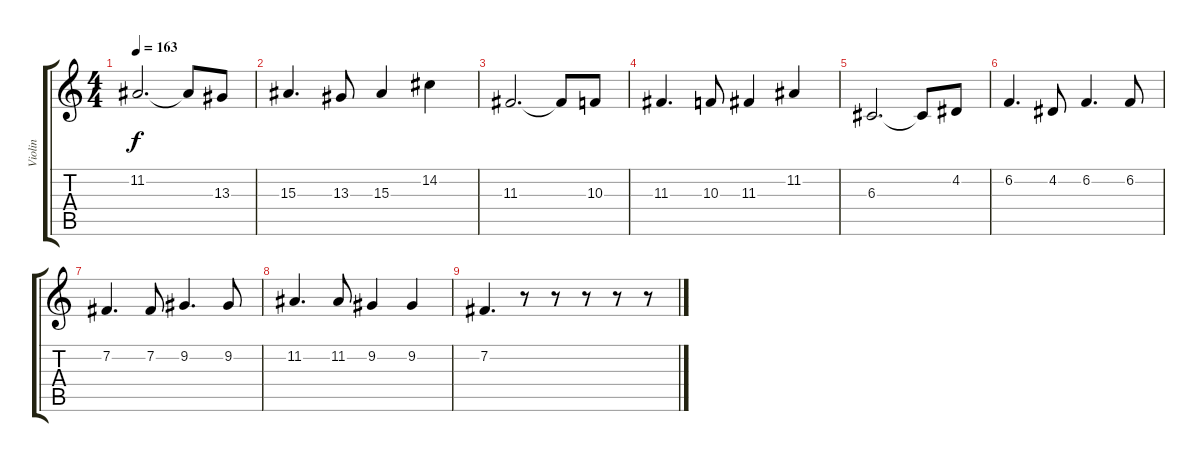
\track ("Violin" "Violin") {instrument violin}
\staff {score tabs}
\tuning (E4 B3 G3 D3 A2 E2) {hide}
\ts (4 4)
\tempo 163
\clef g2
\ks c
11.2.2{d dy f} 11.2{t}.8 13.3.8 |
15.3.4{d} 13.3.8 15.3.4 14.2.4 |
11.3.2{d} 11.3{t}.8 10.3.8 |
11.3.4{d} 10.3.8 11.3.4 11.2.4 |
6.3.2{d} 6.3{t}.8 4.2.8 |
6.2.4{d} 4.2.8 6.2.4{d} 6.2.8 |
7.2.4{d} 7.2.8 9.2.4{d} 9.2.8 |
11.2.4{d} 11.2.8 9.2.4 9.2.4 |
7.2.4{d} r.8 r.8 r.8 r.8 r.8
